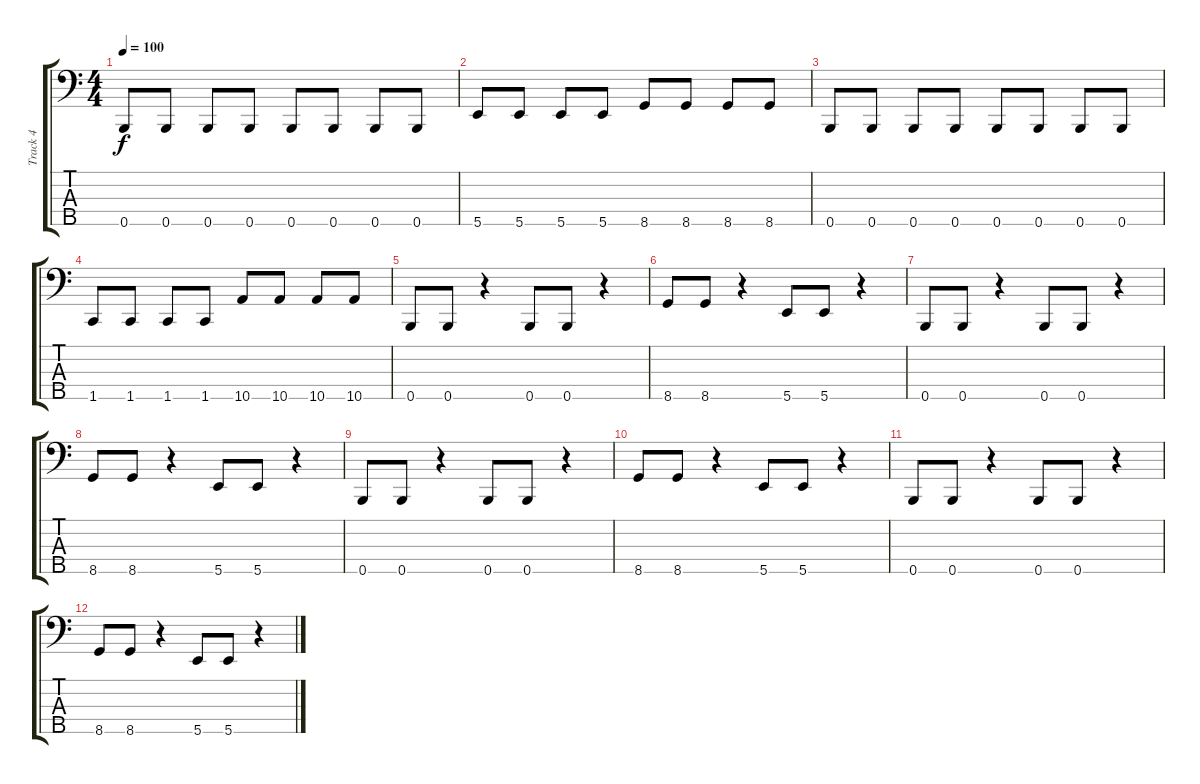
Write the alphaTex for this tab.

\track ("Track 4" "Track 4") {instrument electricbasspick}
\staff {score tabs}
\tuning (G2 D2 A1 E1 B0) {hide}
\ts (4 4)
\tempo 100
\clef f4
\ks c
0.5.8{dy f} 0.5.8 0.5.8 0.5.8 0.5.8 0.5.8 0.5.8 0.5.8 |
5.5.8 5.5.8 5.5.8 5.5.8 8.5.8 8.5.8 8.5.8 8.5.8 |
0.5.8 0.5.8 0.5.8 0.5.8 0.5.8 0.5.8 0.5.8 0.5.8 |
1.5.8 1.5.8 1.5.8 1.5.8 10.5.8 10.5.8 10.5.8 10.5.8 |
0.5.8 0.5.8 r.4 0.5.8 0.5.8 r.4 |
8.5.8 8.5.8 r.4 5.5.8 5.5.8 r.4 |
0.5.8 0.5.8 r.4 0.5.8 0.5.8 r.4 |
8.5.8 8.5.8 r.4 5.5.8 5.5.8 r.4 |
0.5.8 0.5.8 r.4 0.5.8 0.5.8 r.4 |
8.5.8 8.5.8 r.4 5.5.8 5.5.8 r.4 |
0.5.8 0.5.8 r.4 0.5.8 0.5.8 r.4 |
8.5.8 8.5.8 r.4 5.5.8 5.5.8 r.4
